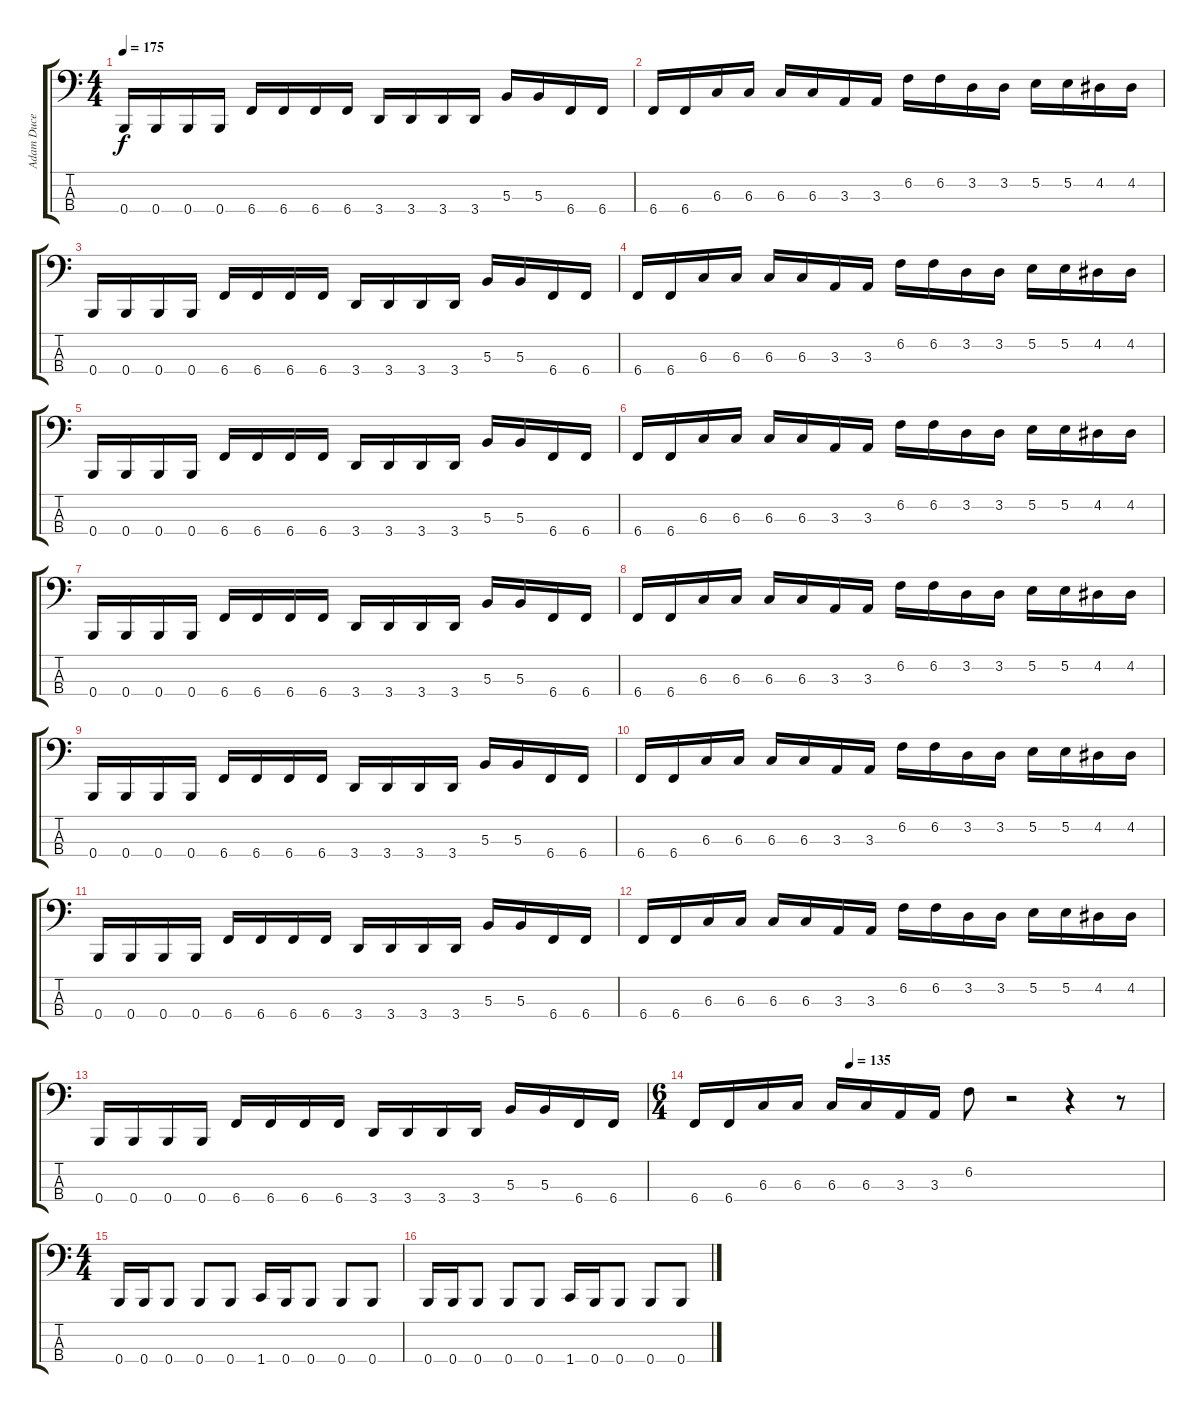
\track ("Adam Duce" "Adam Duce") {instrument electricbasspick}
\staff {score tabs}
\tuning (E2 B1 Gb1 B0) {hide}
\ts (4 4)
\tempo 175
\clef f4
\ks c
0.4.16{dy f} 0.4.16 0.4.16 0.4.16 6.4.16 6.4.16 6.4.16 6.4.16 3.4.16 3.4.16 3.4.16 3.4.16 5.3.16 5.3.16 6.4.16 6.4.16 |
6.4.16 6.4.16 6.3.16 6.3.16 6.3.16 6.3.16 3.3.16 3.3.16 6.2.16 6.2.16 3.2.16 3.2.16 5.2.16 5.2.16 4.2.16 4.2.16 |
0.4.16 0.4.16 0.4.16 0.4.16 6.4.16 6.4.16 6.4.16 6.4.16 3.4.16 3.4.16 3.4.16 3.4.16 5.3.16 5.3.16 6.4.16 6.4.16 |
6.4.16 6.4.16 6.3.16 6.3.16 6.3.16 6.3.16 3.3.16 3.3.16 6.2.16 6.2.16 3.2.16 3.2.16 5.2.16 5.2.16 4.2.16 4.2.16 |
0.4.16 0.4.16 0.4.16 0.4.16 6.4.16 6.4.16 6.4.16 6.4.16 3.4.16 3.4.16 3.4.16 3.4.16 5.3.16 5.3.16 6.4.16 6.4.16 |
6.4.16 6.4.16 6.3.16 6.3.16 6.3.16 6.3.16 3.3.16 3.3.16 6.2.16 6.2.16 3.2.16 3.2.16 5.2.16 5.2.16 4.2.16 4.2.16 |
0.4.16 0.4.16 0.4.16 0.4.16 6.4.16 6.4.16 6.4.16 6.4.16 3.4.16 3.4.16 3.4.16 3.4.16 5.3.16 5.3.16 6.4.16 6.4.16 |
6.4.16 6.4.16 6.3.16 6.3.16 6.3.16 6.3.16 3.3.16 3.3.16 6.2.16 6.2.16 3.2.16 3.2.16 5.2.16 5.2.16 4.2.16 4.2.16 |
0.4.16 0.4.16 0.4.16 0.4.16 6.4.16 6.4.16 6.4.16 6.4.16 3.4.16 3.4.16 3.4.16 3.4.16 5.3.16 5.3.16 6.4.16 6.4.16 |
6.4.16 6.4.16 6.3.16 6.3.16 6.3.16 6.3.16 3.3.16 3.3.16 6.2.16 6.2.16 3.2.16 3.2.16 5.2.16 5.2.16 4.2.16 4.2.16 |
0.4.16 0.4.16 0.4.16 0.4.16 6.4.16 6.4.16 6.4.16 6.4.16 3.4.16 3.4.16 3.4.16 3.4.16 5.3.16 5.3.16 6.4.16 6.4.16 |
6.4.16 6.4.16 6.3.16 6.3.16 6.3.16 6.3.16 3.3.16 3.3.16 6.2.16 6.2.16 3.2.16 3.2.16 5.2.16 5.2.16 4.2.16 4.2.16 |
0.4.16 0.4.16 0.4.16 0.4.16 6.4.16 6.4.16 6.4.16 6.4.16 3.4.16 3.4.16 3.4.16 3.4.16 5.3.16 5.3.16 6.4.16 6.4.16 |
\ts (6 4)
\tempo (135 0.3333333333333333)
6.4.16 6.4.16 6.3.16 6.3.16 6.3.16 6.3.16 3.3.16 3.3.16 6.2.8 r.2 r.4 r.8 |
\ts (4 4)
0.4.16 0.4.16 0.4.8 0.4.8 0.4.8 1.4.16 0.4.16 0.4.8 0.4.8 0.4.8 |
0.4.16 0.4.16 0.4.8 0.4.8 0.4.8 1.4.16 0.4.16 0.4.8 0.4.8 0.4.8
